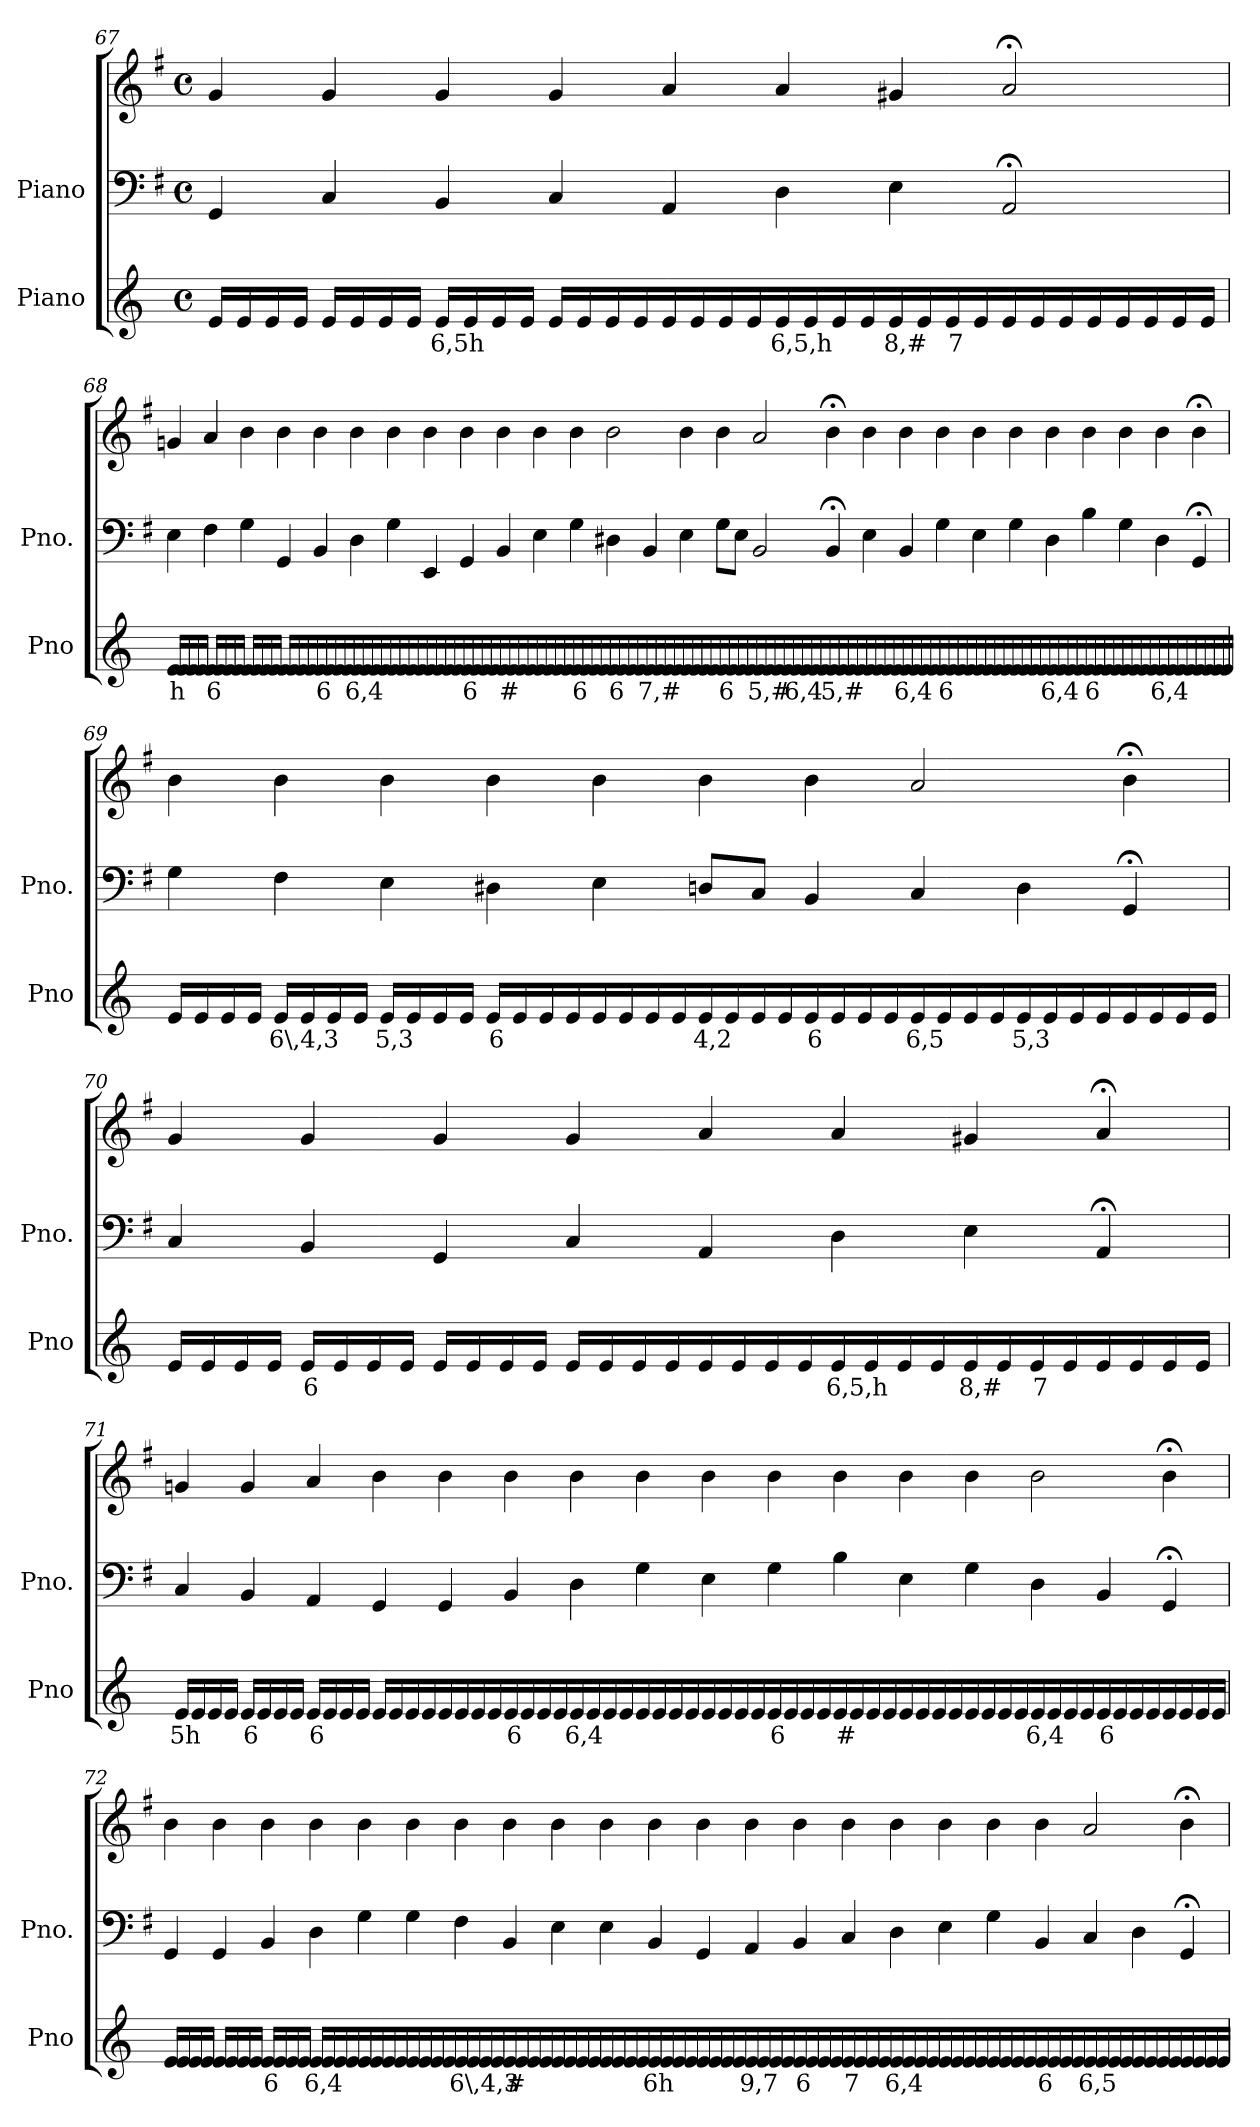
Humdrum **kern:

**kern	**text	**kern	**kern
*part2	*part2	*part1	*part1
*staff3	*staff3	*staff2	*staff1
*I"Piano	*	*I"Piano	*
*I'Pno	*	*I'Pno.	*
*clefG2	*	*clefF4	*clefG2
*k[]	*	*k[f#]	*k[f#]
*M4/4	*	*M4/4	*M4/4
*met(c)	*	*met(c)	*met(c)
=67	=67	=67	=67
16e/LL	.	4GG/	4g/
16e/	.	.	.
16e/	.	.	.
16e/JJ	.	.	.
16e/LL	.	4C/	4g/
16e/	.	.	.
16e/	.	.	.
16e/JJ	.	.	.
!	!LO:LY:b	!	!
16e/LL	6,5h	4BB/	4g/
16e/	.	.	.
16e/	.	.	.
16e/JJ	.	.	.
16e/LL	.	4C/	4g/
16e/	.	.	.
16e/	.	.	.
16e/	.	.	.
16e/	.	4AA/	4a/
16e/	.	.	.
16e/	.	.	.
16e/	.	.	.
!	!LO:LY:b	!	!
16e/	6,5,h	4D\	4a/
16e/	.	.	.
16e/	.	.	.
16e/	.	.	.
!	!LO:LY:b	!	!
16e/	8,#	4E\	4g#X/
16e/	.	.	.
!	!LO:LY:b	!	!
16e/	7	.	.
16e/	.	.	.
16e/	.	2AA;</	2a;</
16e/	.	.	.
16e/	.	.	.
16e/	.	.	.
16e/	.	.	.
16e/	.	.	.
16e/	.	.	.
16e/JJ	.	.	.
=68	=68	=68	=68
!	!LO:LY:b	!	!
16e/LL	h	4E\	4gn/
16e/	.	.	.
16e/	.	.	.
16e/JJ	.	.	.
!	!LO:LY:b	!	!
16e/LL	6	4F#\	4a/
16e/	.	.	.
16e/	.	.	.
16e/JJ	.	.	.
16e/LL	.	4G\	4b\
16e/	.	.	.
16e/	.	.	.
16e/JJ	.	.	.
16e/LL	.	4GG/	4b\
16e/	.	.	.
16e/	.	.	.
16e/	.	.	.
!	!LO:LY:b	!	!
16e/	6	4BB/	4b\
16e/	.	.	.
16e/	.	.	.
16e/	.	.	.
!	!LO:LY:b	!	!
16e/	6,4	4D\	4b\
16e/	.	.	.
16e/	.	.	.
16e/	.	.	.
16e/	.	4G\	4b\
16e/	.	.	.
16e/	.	.	.
16e/	.	.	.
16e/	.	4EE/	4b\
16e/	.	.	.
16e/	.	.	.
16e/	.	.	.
!	!LO:LY:b	!	!
16e/	6	4GG/	4b\
16e/	.	.	.
16e/	.	.	.
16e/	.	.	.
!	!LO:LY:b	!	!
16e/	#	4BB/	4b\
16e/	.	.	.
16e/	.	.	.
16e/	.	.	.
16e/	.	4E\	4b\
16e/	.	.	.
16e/	.	.	.
16e/	.	.	.
!	!LO:LY:b	!	!
16e/	6	4G\	4b\
16e/	.	.	.
16e/	.	.	.
16e/	.	.	.
!	!LO:LY:b	!	!
16e/	6	4D#X\	2b\
16e/	.	.	.
16e/	.	.	.
16e/	.	.	.
!	!LO:LY:b	!	!
16e/	7,#	4BB/	.
16e/	.	.	.
16e/	.	.	.
16e/	.	.	.
16e/	.	4E\	4b\
16e/	.	.	.
16e/	.	.	.
16e/	.	.	.
!	!LO:LY:b	!	!
16e/	6	8G\L	4b\
16e/	.	.	.
16e/	.	8E\J	.
16e/	.	.	.
!	!LO:LY:b	!	!
16e/	5,#	2BB/	2a/
16e/	.	.	.
16e/	.	.	.
16e/	.	.	.
!	!LO:LY:b	!	!
16e/	6,4	.	.
16e/	.	.	.
16e/	.	.	.
16e/	.	.	.
!	!LO:LY:b	!	!
16e/	5,#	4BB;</	4b;<\
16e/	.	.	.
16e/	.	.	.
16e/	.	.	.
16e/	.	4E\	4b\
16e/	.	.	.
16e/	.	.	.
16e/	.	.	.
!	!LO:LY:b	!	!
16e/	6,4	4BB/	4b\
16e/	.	.	.
16e/	.	.	.
16e/	.	.	.
!	!LO:LY:b	!	!
16e/	6	4G\	4b\
16e/	.	.	.
16e/	.	.	.
16e/	.	.	.
16e/	.	4E\	4b\
16e/	.	.	.
16e/	.	.	.
16e/	.	.	.
16e/	.	4G\	4b\
16e/	.	.	.
16e/	.	.	.
16e/	.	.	.
!	!LO:LY:b	!	!
16e/	6,4	4D#\	4b\
16e/	.	.	.
16e/	.	.	.
16e/	.	.	.
!	!LO:LY:b	!	!
16e/	6	4B\	4b\
16e/	.	.	.
16e/	.	.	.
16e/	.	.	.
16e/	.	4G\	4b\
16e/	.	.	.
16e/	.	.	.
16e/	.	.	.
!	!LO:LY:b	!	!
16e/	6,4	4D#\	4b\
16e/	.	.	.
16e/	.	.	.
16e/	.	.	.
16e/	.	4GG;</	4b;<\
16e/	.	.	.
16e/	.	.	.
16e/JJ	.	.	.
=69	=69	=69	=69
16e/LL	.	4G\	4b\
16e/	.	.	.
16e/	.	.	.
16e/JJ	.	.	.
!	!LO:LY:b	!	!
16e/LL	6\,4,3	4F#\	4b\
16e/	.	.	.
16e/	.	.	.
16e/JJ	.	.	.
!	!LO:LY:b	!	!
16e/LL	5,3	4E\	4b\
16e/	.	.	.
16e/	.	.	.
16e/JJ	.	.	.
!	!LO:LY:b	!	!
16e/LL	6	4D#X\	4b\
16e/	.	.	.
16e/	.	.	.
16e/	.	.	.
16e/	.	4E\	4b\
16e/	.	.	.
16e/	.	.	.
16e/	.	.	.
!	!LO:LY:b	!	!
16e/	4,2	8Dn/L	4b\
16e/	.	.	.
16e/	.	8C/J	.
16e/	.	.	.
!	!LO:LY:b	!	!
16e/	6	4BB/	4b\
16e/	.	.	.
16e/	.	.	.
16e/	.	.	.
!	!LO:LY:b	!	!
16e/	6,5	4C/	2a/
16e/	.	.	.
16e/	.	.	.
16e/	.	.	.
!	!LO:LY:b	!	!
16e/	5,3	4D\	.
16e/	.	.	.
16e/	.	.	.
16e/	.	.	.
16e/	.	4GG;</	4b;<\
16e/	.	.	.
16e/	.	.	.
16e/JJ	.	.	.
=70	=70	=70	=70
16e/LL	.	4C/	4g/
16e/	.	.	.
16e/	.	.	.
16e/JJ	.	.	.
!	!LO:LY:b	!	!
16e/LL	6	4BB/	4g/
16e/	.	.	.
16e/	.	.	.
16e/JJ	.	.	.
16e/LL	.	4GG/	4g/
16e/	.	.	.
16e/	.	.	.
16e/JJ	.	.	.
16e/LL	.	4C/	4g/
16e/	.	.	.
16e/	.	.	.
16e/	.	.	.
16e/	.	4AA/	4a/
16e/	.	.	.
16e/	.	.	.
16e/	.	.	.
!	!LO:LY:b	!	!
16e/	6,5,h	4D\	4a/
16e/	.	.	.
16e/	.	.	.
16e/	.	.	.
!	!LO:LY:b	!	!
16e/	8,#	4E\	4g#X/
16e/	.	.	.
!	!LO:LY:b	!	!
16e/	7	.	.
16e/	.	.	.
16e/	.	4AA;</	4a;</
16e/	.	.	.
16e/	.	.	.
16e/JJ	.	.	.
=71	=71	=71	=71
!	!LO:LY:b	!	!
16e/LL	5h	4C/	4gn/
16e/	.	.	.
16e/	.	.	.
16e/JJ	.	.	.
!	!LO:LY:b	!	!
16e/LL	6	4BB/	4g/
16e/	.	.	.
16e/	.	.	.
16e/JJ	.	.	.
!	!LO:LY:b	!	!
16e/LL	6	4AA/	4a/
16e/	.	.	.
16e/	.	.	.
16e/JJ	.	.	.
16e/LL	.	4GG/	4b\
16e/	.	.	.
16e/	.	.	.
16e/	.	.	.
16e/	.	4GG/	4b\
16e/	.	.	.
16e/	.	.	.
16e/	.	.	.
!	!LO:LY:b	!	!
16e/	6	4BB/	4b\
16e/	.	.	.
16e/	.	.	.
16e/	.	.	.
!	!LO:LY:b	!	!
16e/	6,4	4D\	4b\
16e/	.	.	.
16e/	.	.	.
16e/	.	.	.
16e/	.	4G\	4b\
16e/	.	.	.
16e/	.	.	.
16e/	.	.	.
16e/	.	4E\	4b\
16e/	.	.	.
16e/	.	.	.
16e/	.	.	.
!	!LO:LY:b	!	!
16e/	6	4G\	4b\
16e/	.	.	.
16e/	.	.	.
16e/	.	.	.
!	!LO:LY:b	!	!
16e/	#	4B\	4b\
16e/	.	.	.
16e/	.	.	.
16e/	.	.	.
16e/	.	4E\	4b\
16e/	.	.	.
16e/	.	.	.
16e/	.	.	.
16e/	.	4G\	4b\
16e/	.	.	.
16e/	.	.	.
16e/	.	.	.
!	!LO:LY:b	!	!
16e/	6,4	4D\	2b\
16e/	.	.	.
16e/	.	.	.
16e/	.	.	.
!	!LO:LY:b	!	!
16e/	6	4BB/	.
16e/	.	.	.
16e/	.	.	.
16e/	.	.	.
16e/	.	4GG;</	4b;<\
16e/	.	.	.
16e/	.	.	.
16e/JJ	.	.	.
=72	=72	=72	=72
16e/LL	.	4GG/	4b\
16e/	.	.	.
16e/	.	.	.
16e/JJ	.	.	.
16e/LL	.	4GG/	4b\
16e/	.	.	.
16e/	.	.	.
16e/JJ	.	.	.
!	!LO:LY:b	!	!
16e/LL	6	4BB/	4b\
16e/	.	.	.
16e/	.	.	.
16e/JJ	.	.	.
!	!LO:LY:b	!	!
16e/LL	6,4	4D\	4b\
16e/	.	.	.
16e/	.	.	.
16e/	.	.	.
16e/	.	4G\	4b\
16e/	.	.	.
16e/	.	.	.
16e/	.	.	.
16e/	.	4G\	4b\
16e/	.	.	.
16e/	.	.	.
16e/	.	.	.
!	!LO:LY:b	!	!
16e/	6\,4,3	4F#\	4b\
16e/	.	.	.
16e/	.	.	.
16e/	.	.	.
!	!LO:LY:b	!	!
16e/	#	4BB/	4b\
16e/	.	.	.
16e/	.	.	.
16e/	.	.	.
16e/	.	4E\	4b\
16e/	.	.	.
16e/	.	.	.
16e/	.	.	.
16e/	.	4E\	4b\
16e/	.	.	.
16e/	.	.	.
16e/	.	.	.
!	!LO:LY:b	!	!
16e/	6h	4BB/	4b\
16e/	.	.	.
16e/	.	.	.
16e/	.	.	.
16e/	.	4GG/	4b\
16e/	.	.	.
16e/	.	.	.
16e/	.	.	.
!	!LO:LY:b	!	!
16e/	9,7	4AA/	4b\
16e/	.	.	.
16e/	.	.	.
16e/	.	.	.
!	!LO:LY:b	!	!
16e/	6	4BB/	4b\
16e/	.	.	.
16e/	.	.	.
16e/	.	.	.
!	!LO:LY:b	!	!
16e/	7	4C/	4b\
16e/	.	.	.
16e/	.	.	.
16e/	.	.	.
!	!LO:LY:b	!	!
16e/	6,4	4D\	4b\
16e/	.	.	.
16e/	.	.	.
16e/	.	.	.
16e/	.	4E\	4b\
16e/	.	.	.
16e/	.	.	.
16e/	.	.	.
16e/	.	4G\	4b\
16e/	.	.	.
16e/	.	.	.
16e/	.	.	.
!	!LO:LY:b	!	!
16e/	6	4BB/	4b\
16e/	.	.	.
16e/	.	.	.
16e/	.	.	.
!	!LO:LY:b	!	!
16e/	6,5	4C/	2a/
16e/	.	.	.
16e/	.	.	.
16e/	.	.	.
16e/	.	4D\	.
16e/	.	.	.
16e/	.	.	.
16e/	.	.	.
16e/	.	4GG;</	4b;<\
16e/	.	.	.
16e/	.	.	.
16e/JJ	.	.	.
=	=	=	=
*-	*-	*-	*-
